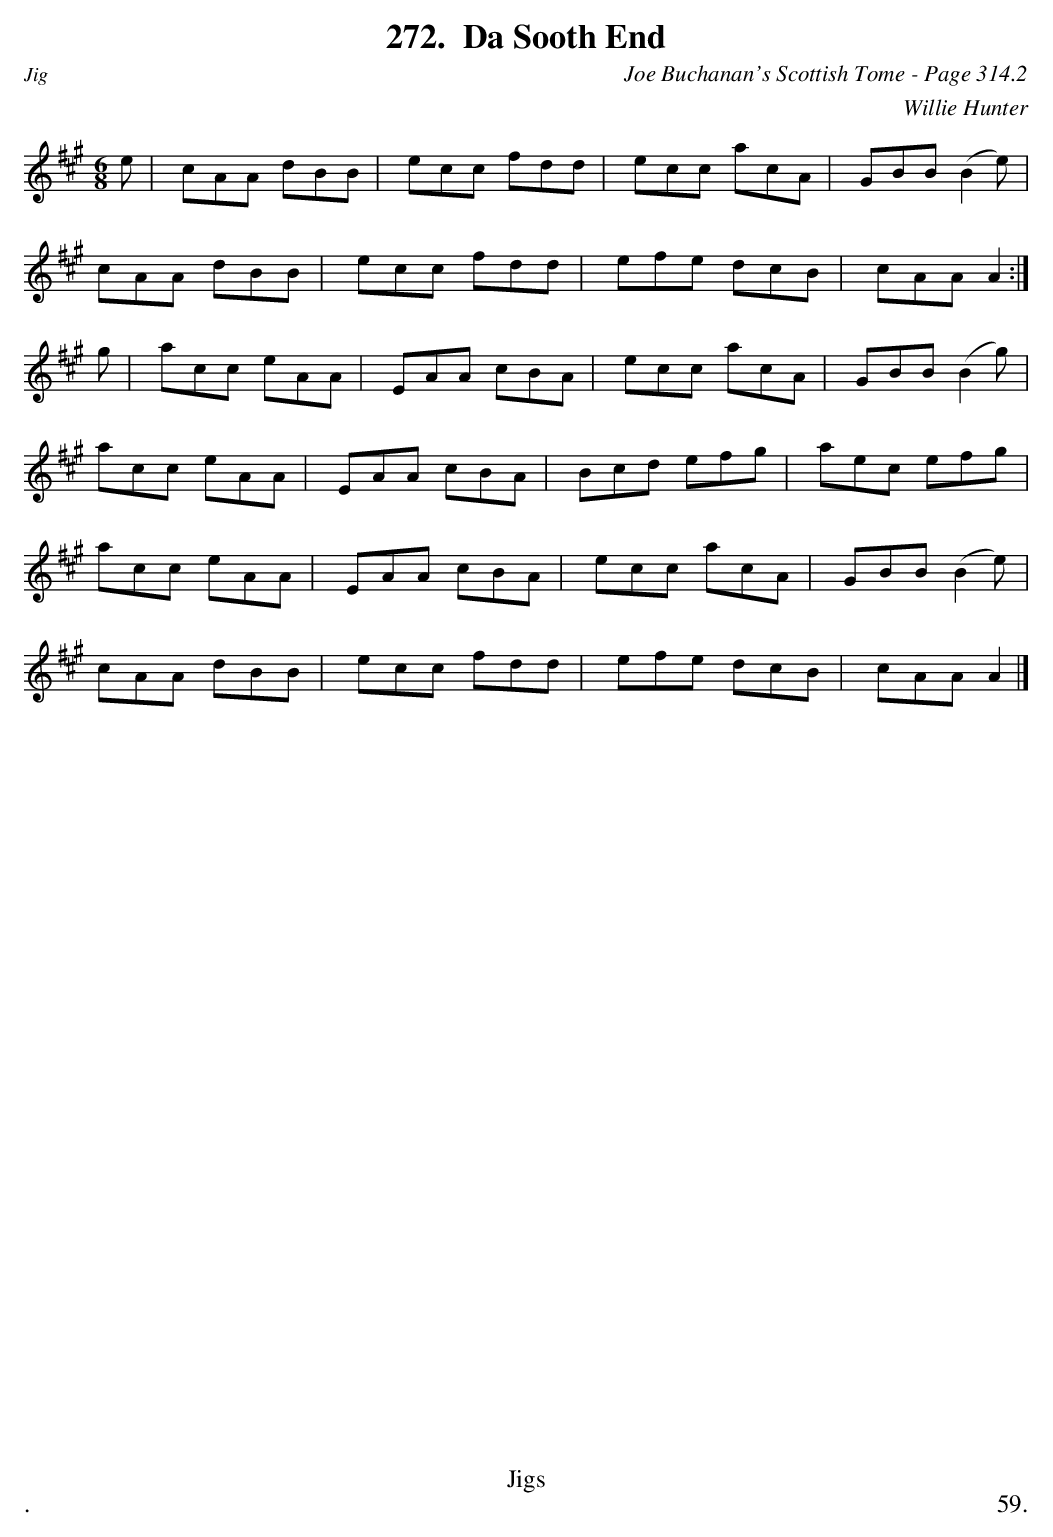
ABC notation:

X:1
T:Da Sooth End
C:Joe Buchanan's Scottish Tome - Page 314.2
C:Willie Hunter
L:1/8
M:6/8
K:A
e | cAA dBB | ecc fdd | ecc acA | GBB (B2 e) |
cAA dBB | ecc fdd | efe dcB | cAA A2 :|
g | acc eAA | EAA cBA | ecc acA | GBB (B2 g) |
acc eAA | EAA cBA | Bcd efg | aec efg |
acc eAA | EAA cBA |ecc acA | GBB (B2 e) |
cAA dBB | ecc fdd | efe dcB |  cAA A2 |]
